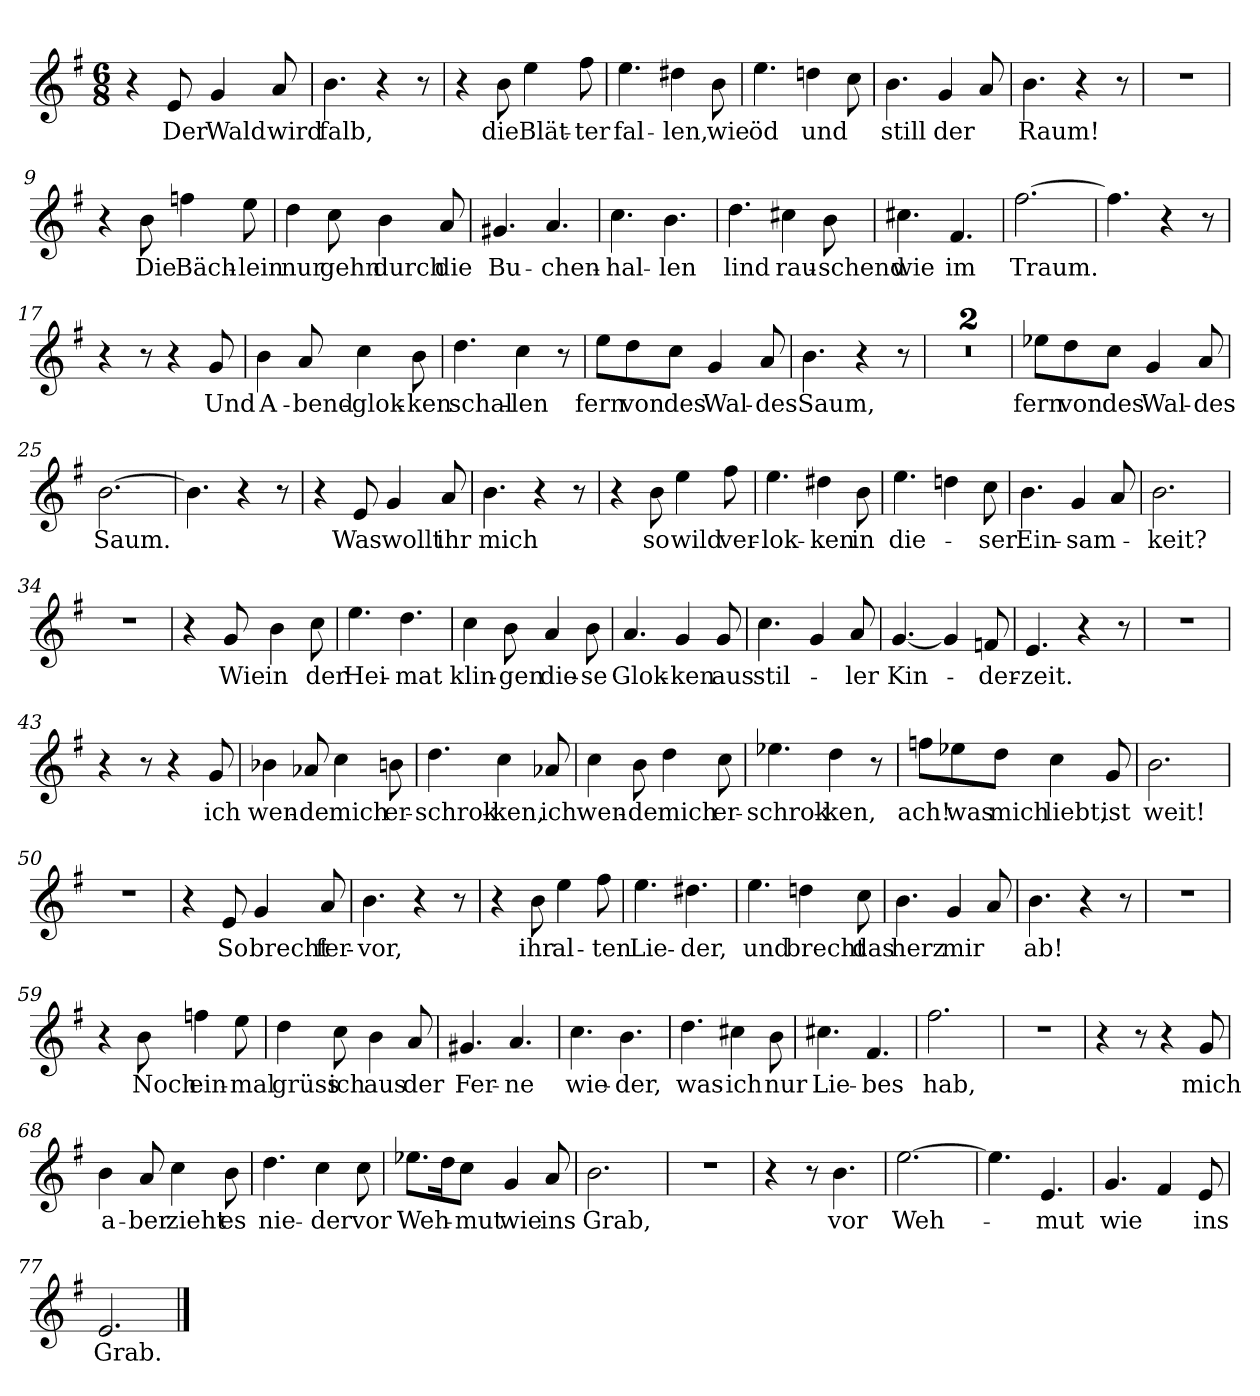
**kern	**text
*part1	*part1
*staff1	*staff1
*clefG2	*
*k[f#]	*
*M6/8	*
=1	=1
4r	.
!	!LO:LY:b
8e/	Der
!	!LO:LY:b
4g/	Wald
!	!LO:LY:b
8a/	wird
=2	=2
!	!LO:LY:b
4.b\	falb,
4r	.
8r	.
=3	=3
4r	.
!	!LO:LY:b
8b\	die
!	!LO:LY:b
4ee\	Blät-
!	!LO:LY:b
8ff#\	-ter
=4	=4
!	!LO:LY:b
4.ee\	fal-
!	!LO:LY:b
4dd#X\	-len,
!	!LO:LY:b
8b\	wie
=5	=5
!	!LO:LY:b
4.ee\	öd
!	!LO:LY:b
4ddn\	und
8cc\	.
=6	=6
!	!LO:LY:b
4.b\	still
!	!LO:LY:b
4g/	der
8a/	.
=7	=7
!	!LO:LY:b
4.b\	Raum!
4r	.
8r	.
=8	=8
2.r	.
=9	=9
4r	.
!	!LO:LY:b
8b\	Die
!	!LO:LY:b
4ffn\	Bäch-
!	!LO:LY:b
8ee\	-lein
!!LO:LB:g=z
=10	=10
!	!LO:LY:b
4dd\	nur
!	!LO:LY:b
8cc\	gehn
!	!LO:LY:b
4b\	durch
!	!LO:LY:b
8a/	die
=11	=11
!	!LO:LY:b
4.g#X/	Bu-
!	!LO:LY:b
4.a/	-chen-
=12	=12
!	!LO:LY:b
4.cc\	-hal-
!	!LO:LY:b
4.b\	-len
=13	=13
!	!LO:LY:b
4.dd\	lind
!	!LO:LY:b
4cc#X\	rau-
!	!LO:LY:b
8b\	-schend
=14	=14
!	!LO:LY:b
4.cc#X\	wie
!	!LO:LY:b
4.f#/	im
=15	=15
!	!LO:LY:b
[2.ff#\	Traum.
=16	=16
4.ff#\]	.
4r	.
8r	.
=17	=17
4r	.
8r	.
4r	.
!	!LO:LY:b
8g/	Und
=18	=18
!	!LO:LY:b
4b\	A-
!	!LO:LY:b
8a/	-bend-
!	!LO:LY:b
4cc\	-glok-
!	!LO:LY:b
8b\	-ken
!!LO:LB:g=z
=19	=19
!	!LO:LY:b
4.dd\	schal-
!	!LO:LY:b
4cc\	-len
8r	.
=20	=20
!	!LO:LY:b
8ee\L	fern
!	!LO:LY:b
8dd\	von
!	!LO:LY:b
8cc\J	des
!	!LO:LY:b
4g/	Wal-
!	!LO:LY:b
8a/	-des
=21	=21
!	!LO:LY:b
4.b\	Saum,
4r	.
8r	.
=22	=22
2.r	.
=23	=23
2.r	.
=24	=24
!	!LO:LY:b
8ee-X\L	fern
!	!LO:LY:b
8dd\	von
!	!LO:LY:b
8cc\J	des
!	!LO:LY:b
4g/	Wal-
!	!LO:LY:b
8a/	-des
=25	=25
!	!LO:LY:b
[2.b\	Saum.
=26	=26
4.b\]	.
4r	.
8r	.
=27	=27
4r	.
!	!LO:LY:b
8e/	Was
!	!LO:LY:b
4g/	wollt
!	!LO:LY:b
8a/	ihr
!!LO:LB:g=z
=28	=28
!	!LO:LY:b
4.b\	mich
4r	.
8r	.
=29	=29
4r	.
!	!LO:LY:b
8b\	so
!	!LO:LY:b
4ee\	wild
!	!LO:LY:b
8ff#\	ver-
=30	=30
!	!LO:LY:b
4.ee\	lok-
!	!LO:LY:b
4dd#X\	-ken
!	!LO:LY:b
8b\	in
=31	=31
!	!LO:LY:b
4.ee\	die-
4ddn\	.
!	!LO:LY:b
8cc\	-ser
=32	=32
!	!LO:LY:b
4.b\	Ein-
!	!LO:LY:b
4g/	-sam-
8a/	.
=33	=33
!	!LO:LY:b
2.b\	-keit?
=34	=34
2.r	.
=35	=35
4r	.
!	!LO:LY:b
8g/	Wie
!	!LO:LY:b
4b\	in
!	!LO:LY:b
8cc\	der
=36	=36
!	!LO:LY:b
4.ee\	Hei-
!	!LO:LY:b
4.dd\	-mat
=37	=37
!	!LO:LY:b
4cc\	klin-
!	!LO:LY:b
8b\	-gen
!	!LO:LY:b
4a/	die-
!	!LO:LY:b
8b\	-se
!!LO:LB:g=z
=38	=38
!	!LO:LY:b
4.a/	Glok-
!	!LO:LY:b
4g/	-ken
!	!LO:LY:b
8g/	aus
=39	=39
!	!LO:LY:b
4.cc\	stil-
4g/	.
!	!LO:LY:b
8a/	-ler
=40	=40
!	!LO:LY:b
[4.g/	Kin-
4g/]	.
!	!LO:LY:b
8fn/	-der-
=41	=41
!	!LO:LY:b
4.e/	-zeit.
4r	.
8r	.
=42	=42
2.r	.
=43	=43
4r	.
8r	.
4r	.
!	!LO:LY:b
8g/	ich
=44	=44
!	!LO:LY:b
4b-X\	wen-
!	!LO:LY:b
8a-X/	-de
!	!LO:LY:b
4cc\	mich
!	!LO:LY:b
8bn\	er-
=45	=45
!	!LO:LY:b
4.dd\	-schrok-
!	!LO:LY:b
4cc\	-ken,
!	!LO:LY:b
8a-X/	ich
=46	=46
!	!LO:LY:b
4cc\	wen-
!	!LO:LY:b
8b\	-de
!	!LO:LY:b
4dd\	mich
!	!LO:LY:b
8cc\	er-
!!LO:LB:g=z
=47	=47
!	!LO:LY:b
4.ee-X\	-schrok-
!	!LO:LY:b
4dd\	-ken,
8r	.
=48	=48
!	!LO:LY:b
8ffn\L	ach!
!	!LO:LY:b
8ee-X\	was
!	!LO:LY:b
8dd\J	mich
!	!LO:LY:b
4cc\	liebt,
!	!LO:LY:b
8g/	ist
=49	=49
!	!LO:LY:b
2.b\	weit!
=50	=50
2.r	.
=51	=51
4r	.
!	!LO:LY:b
8e/	So
!	!LO:LY:b
4g/	brecht
!	!LO:LY:b
8a/	fer-
=52	=52
!	!LO:LY:b
4.b\	-vor,
4r	.
8r	.
=53	=53
4r	.
!	!LO:LY:b
8b\	ihr
!	!LO:LY:b
4ee\	al-
!	!LO:LY:b
8ff#\	-ten
=54	=54
!	!LO:LY:b
4.ee\	Lie-
!	!LO:LY:b
4.dd#X\	-der,
=55	=55
!	!LO:LY:b
4.ee\	und
!	!LO:LY:b
4ddn\	brecht
!	!LO:LY:b
8cc\	das
!!LO:LB:g=z
=56	=56
!	!LO:LY:b
4.b\	herz
!	!LO:LY:b
4g/	mir
8a/	.
=57	=57
!	!LO:LY:b
4.b\	ab!
4r	.
8r	.
=58	=58
2.r	.
=59	=59
4r	.
!	!LO:LY:b
8b\	Noch
!	!LO:LY:b
4ffn\	ein-
!	!LO:LY:b
8ee\	-mal
=60	=60
!	!LO:LY:b
4dd\	grüss
!	!LO:LY:b
8cc\	ich
!	!LO:LY:b
4b\	aus
!	!LO:LY:b
8a/	der
=61	=61
!	!LO:LY:b
4.g#X/	Fer-
!	!LO:LY:b
4.a/	-ne
=62	=62
!	!LO:LY:b
4.cc\	wie-
!	!LO:LY:b
4.b\	-der,
=63	=63
!	!LO:LY:b
4.dd\	was
!	!LO:LY:b
4cc#X\	ich
!	!LO:LY:b
8b\	nur
=64	=64
!	!LO:LY:b
4.cc#X\	Lie-
!	!LO:LY:b
4.f#/	-bes
=65	=65
!	!LO:LY:b
2.ff#\	hab,
=66	=66
2.r	.
!!LO:LB:g=z
=67	=67
4r	.
8r	.
4r	.
!	!LO:LY:b
8g/	mich
=68	=68
!	!LO:LY:b
4b\	a-
!	!LO:LY:b
8a/	-ber
!	!LO:LY:b
4cc\	zieht
!	!LO:LY:b
8b\	es
=69	=69
!	!LO:LY:b
4.dd\	nie-
!	!LO:LY:b
4cc\	-der
!	!LO:LY:b
8cc\	vor
=70	=70
!	!LO:LY:b
8.ee-X\L	Weh-
16dd\K	.
!	!LO:LY:b
8cc\J	-mut
!	!LO:LY:b
4g/	wie
!	!LO:LY:b
8a/	ins
=71	=71
!	!LO:LY:b
2.b\	Grab,
=72	=72
2.r	.
=73	=73
4r	.
8r	.
!	!LO:LY:b
4.b\	vor
=74	=74
!	!LO:LY:b
[2.ee\	Weh-
=75	=75
4.ee\]	.
!	!LO:LY:b
4.e/	-mut
=76	=76
!	!LO:LY:b
4.g/	wie
4f#/	.
!	!LO:LY:b
8e/	ins
!!LO:LB:g=z
=77	=77
!	!LO:LY:b
2.e/	Grab.
==	==
*-	*-
